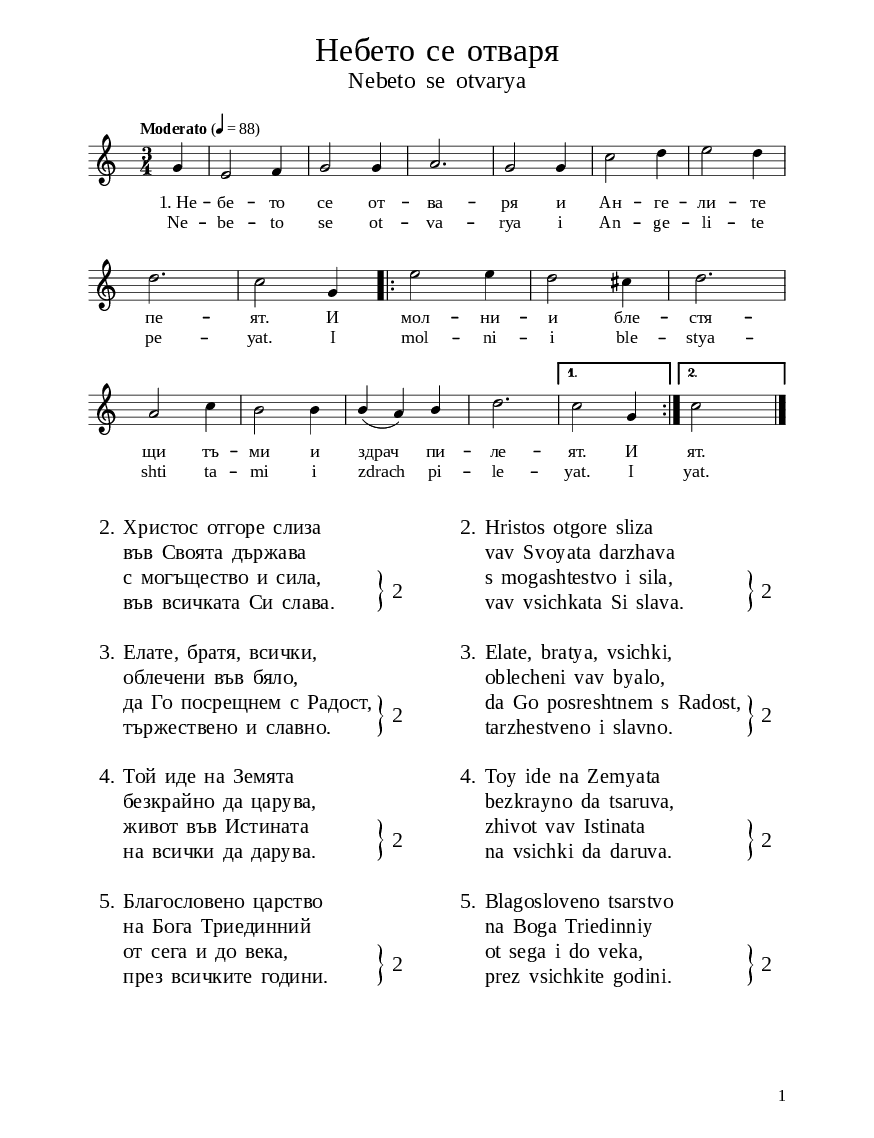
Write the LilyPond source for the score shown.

\version "2.20.0"

\paper {
  #(set-paper-size "a5")
}

"rightBraces050" = \markup {
  \column { % repeat braces
    \translate #'(0 . -5.5 )
    \right-brace #20

    \translate #'(0 . -10.0 )
    \right-brace #20

    \translate #'(0 . -10.0 )
    \right-brace #20

    \translate #'(0 . -10.0 )
    \right-brace #20
  }
  \column { % repeat numbers
    \translate #'(0 . -6.1 )
    2
    
    \translate #'(0 . -12.0 )
    2

    \translate #'(0 . -12.0 )
    2

    \translate #'(0 . -12.0 )
    2
  }
}


\bookpart {
\paper {
  print-all-headers = ##t
  print-page-number = ##t
  print-first-page-number = ##t

  % put page numbers on the bottom
  oddHeaderMarkup = \markup ""
  evenHeaderMarkup = \markup ""
  oddFooterMarkup = \markup
    \fill-line {
      ""
      \on-the-fly #print-page-number-check-first \fromproperty #'page:page-number-string
    }
  evenFooterMarkup = \markup
    \fill-line {
      \on-the-fly #print-page-number-check-first \fromproperty #'page:page-number-string
      ""
    }

  left-margin = 1.5\cm
  right-margin = 1.5\cm
  top-margin = 1.6\cm
  bottom-margin = 1.2\cm
  ragged-bottom = ##t % do not spread the staves to fill the whole vertical space

  % change lyrics and titles font (affects notes also)
  fonts =
    #(make-pango-font-tree
     "Times New Roman"
     "DejaVu Sans"
     "DejaVu Sans Mono"
     (/ (* staff-height pt) 3.6))

  % change distance between staves
  system-system-spacing =
    #'((basic-distance . 12)
       (minimum-distance . 6)
       (padding . 1)
       (stretchability . 12))
}

\header {
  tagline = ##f
}

\score{
  \layout { 
    indent = 0.0\cm % remove first line indentation
    %ragged-last = ##t % do not spread last line to fill the whole space
    \context {
      \Score
      \omit BarNumber %remove bar numbers
    } % context

    \context { % change staff size
      \Staff
      fontSize = #+0 % affects notes size only
      \override StaffSymbol #'staff-space = #(magstep -3)
      \override StaffSymbol #'thickness = #0.5
      \override BarLine #'hair-thickness = #1
      %\override StaffSymbol #'ledger-line-thickness = #'(0 . 0)
    }

    \context { % adjust space between staff and lyrics and between the two lyric lines
      \Lyrics
      \override VerticalAxisGroup.nonstaff-relatedstaff-spacing = #'((basic-distance . 4.5))
      \override VerticalAxisGroup.nonstaff-nonstaff-spacing = #'((minimum-distance . 2))
    }
  } % layout

  \new Voice \absolute  {
    \clef treble
    \key c \major
    \time 3/4   \tempo \markup { % make tempo note smaller
      \concat { "Moderato " \normal-text { "(" }
          \teeny \general-align #Y #DOWN \note #"4" #0.8
          \normal-text { " = 88)" }
      }
    }
    \partial 4 g'4 | e'2 f'4 | g'2 g'4 | a'2. | g'2 g'4 | c''2 d''4 | e''2 d''4 | \break
    d''2. | c''2 g'4 | \repeat volta 2 { e''2 e''4 | d''2 cis''4 | d''2. | \break
    a'2 c''4 | b'2 b'4 | \stemUp b'4 ( a'4 ) b'4 \stemNeutral | d''2. | } \alternative {
      { c''2 g'4 | } 
      { c''2  s4 } 
    } \bar "|."
  }
  
  \addlyrics {
    "1. Не" -- бе -- то се от -- ва -- ря и Ан -- ге -- ли -- те
    пе -- ят. И мол -- ни -- и бле -- стя -- 
    щи тъ -- ми и здрач пи -- ле -- ят. И ят.
  }

  \addlyrics {
    Ne -- be -- to se ot -- va -- rya i An -- ge -- li -- te
    pe -- yat. I mol -- ni -- i ble -- stya -- 
    shti ta -- mi i zdrach pi -- le -- yat. I yat.
  }
  
  \header {
    title = \markup \column \normal-text \fontsize #2.5 {
              \center-align
              \line { Небето се отваря}
              \vspace #-0.6
              \center-align
              \line \fontsize #-3 { Nebeto se otvarya }
              \vspace #-0.8
              \center-align
              \line \fontsize #-3 { " " }
            }
  }
  
  \midi{}

} % score



\markup \fontsize #+2.5 {
    \hspace #1
    \override #'(baseline-skip . 2.4) % affects space between column lines
    \column {
   

\line {   2. Христос отгоре слиза}

\line {   "   " във Своята държава}

\line {   "   " с могъщество и сила,}

\line {   "   " във всичката Си слава.}
\line {   "   "}

\line {   3.  Елате, братя, всички,}

\line {   "   " облечени във бяло,}

\line {   "   " да Го посрещнем с Радост,}

\line {   "   " тържествено и славно.}
\line {   "   "}

\line {   4.  Той иде на Земята}

\line {   "   " безкрайно да царува,}

\line {   "   " живот във Истината}

\line {   "   " на всички да дарува.}
\line {   "   "}

\line {  5.  Благословено царство}

\line {   "   " на Бога Триединний}

\line {   "   " от сега и до века,}

\line {   "   " през всичките години.  }
    }
\"rightBraces050"
    \hspace #5
    \override #'(baseline-skip . 2.4)
    \column {
      
 \line {   2. Hristos otgore sliza}

\line {   "   " vav Svoyata darzhava}

\line {   "   " s mogashtestvo i sila,}

\line {   "   " vav vsichkata Si slava.}
\line {   "   "}

\line {   3.  Elate, bratya, vsichki,}

\line {   "   " oblecheni vav byalo,}

\line {   "   " da Go posreshtnem s Radost,}

\line {   "   " tarzhestveno i slavno.}
\line {   "   "}

\line {   4.  Toy ide na Zemyata}

\line {   "   " bezkrayno da tsaruva,}

\line {   "   " zhivot vav Istinata}

\line {   "   " na vsichki da daruva.}
\line {   "   "}

\line {  5.  Blagosloveno tsarstvo}

\line {   "   " na Boga Triedinniy}

\line {   "   " ot sega i do veka,}

\line {   "   " prez vsichkite godini.  }
    
    } %column
\"rightBraces050"    
} % markup

\pageBreak

% include foreign translation(s) of the song
\version "2.18.2"

\markup \fill-line { \fontsize #6 "Der Himmel öffnet sich" }
\markup \null
\markup \null
\markup \fontsize #+2.5 {
    \hspace #16
    \override #'(baseline-skip . 2)
    \column {
     \line { "   " }
     
     
    \line { 1. Der Himmel öffnet sich}

\line { "   "und die Engel singen}

\line { "   "Leuchtende Blitze }

\line { "   "vertreiben Dunkelheit und Finsternis.}

  \line { " " } 

\line { 2. Christus kommt herab }

\line { "   "in sein Reich, }

\line { "   "mit Macht und Kraft, }

\line { "   "in all seinem Ruhm.}
  \line { " " } 
\line { 3. Kommt, alle Brüder,} 

\line { "   "ganz in weiß gekleidet,}

\line { "   "auf dass wir ihn in Freude,}

\line { "   "feierlich und ehrerbietig willkommen heißen.}
   \line { " " } 
\line { 4. Er kommt auf die Erde, }

\line { "   "um ewiglich zu herrschen}

\line { "   "und allen ein Leben }

\line { "   "in Wahrheit zu schenken.}

  \line { " " } 
\line { 5. Gepriesen sei das Reich}

 \line { "   "unseres dreifaltigen Gottes,}
 
 \line { "   "von nun an und auf ewig}
 
 \line { "   "und in allen Zeiten.}
     
    
     
       }
       
    }    


} % bookpart
